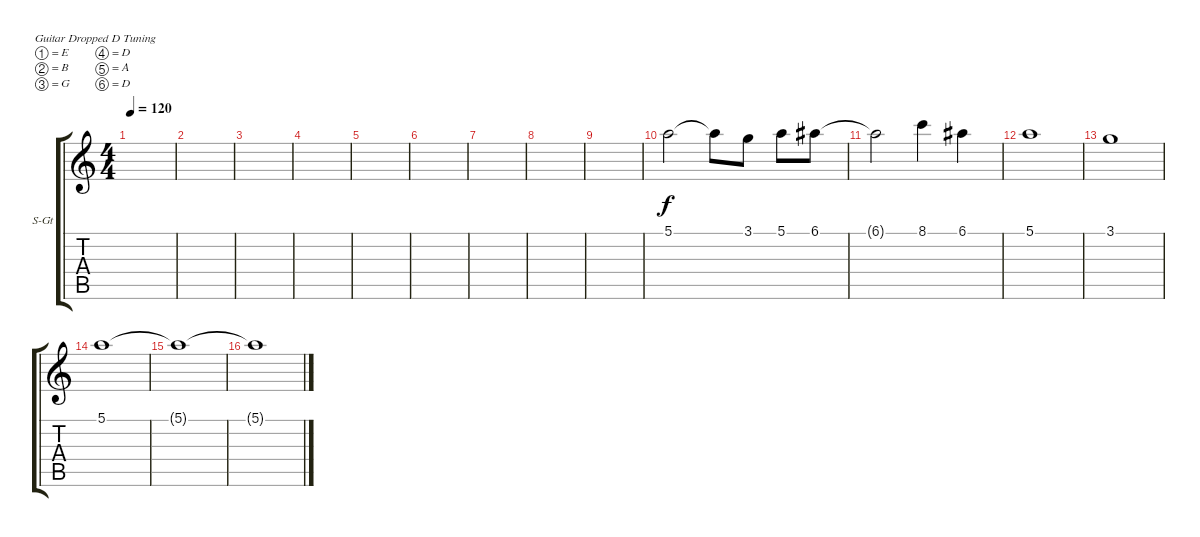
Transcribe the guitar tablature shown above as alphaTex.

\bracketExtendMode groupsimilarinstruments
\firstSystemTrackNameOrientation horizontal
\otherSystemsTrackNameOrientation horizontal
\track ("Keyboard (Christian)" "S-Gt") {instrument pad4choir}
\staff {score tabs}
\tuning (E4 B3 G3 D3 A2 D2)
\displaytranspose 12
\ts (4 4)
\tempo 120
\clef g2
\ks c
|
|
|
|
|
|
|
|
|
5.1.2 5.1{t}.8 3.1.8 5.1.8 6.1.8 |
6.1{t}.2 8.1.4 6.1.4 |
5.1.1 |
3.1.1 |
5.1.1 |
5.1{t}.1 |
5.1{t}.1
